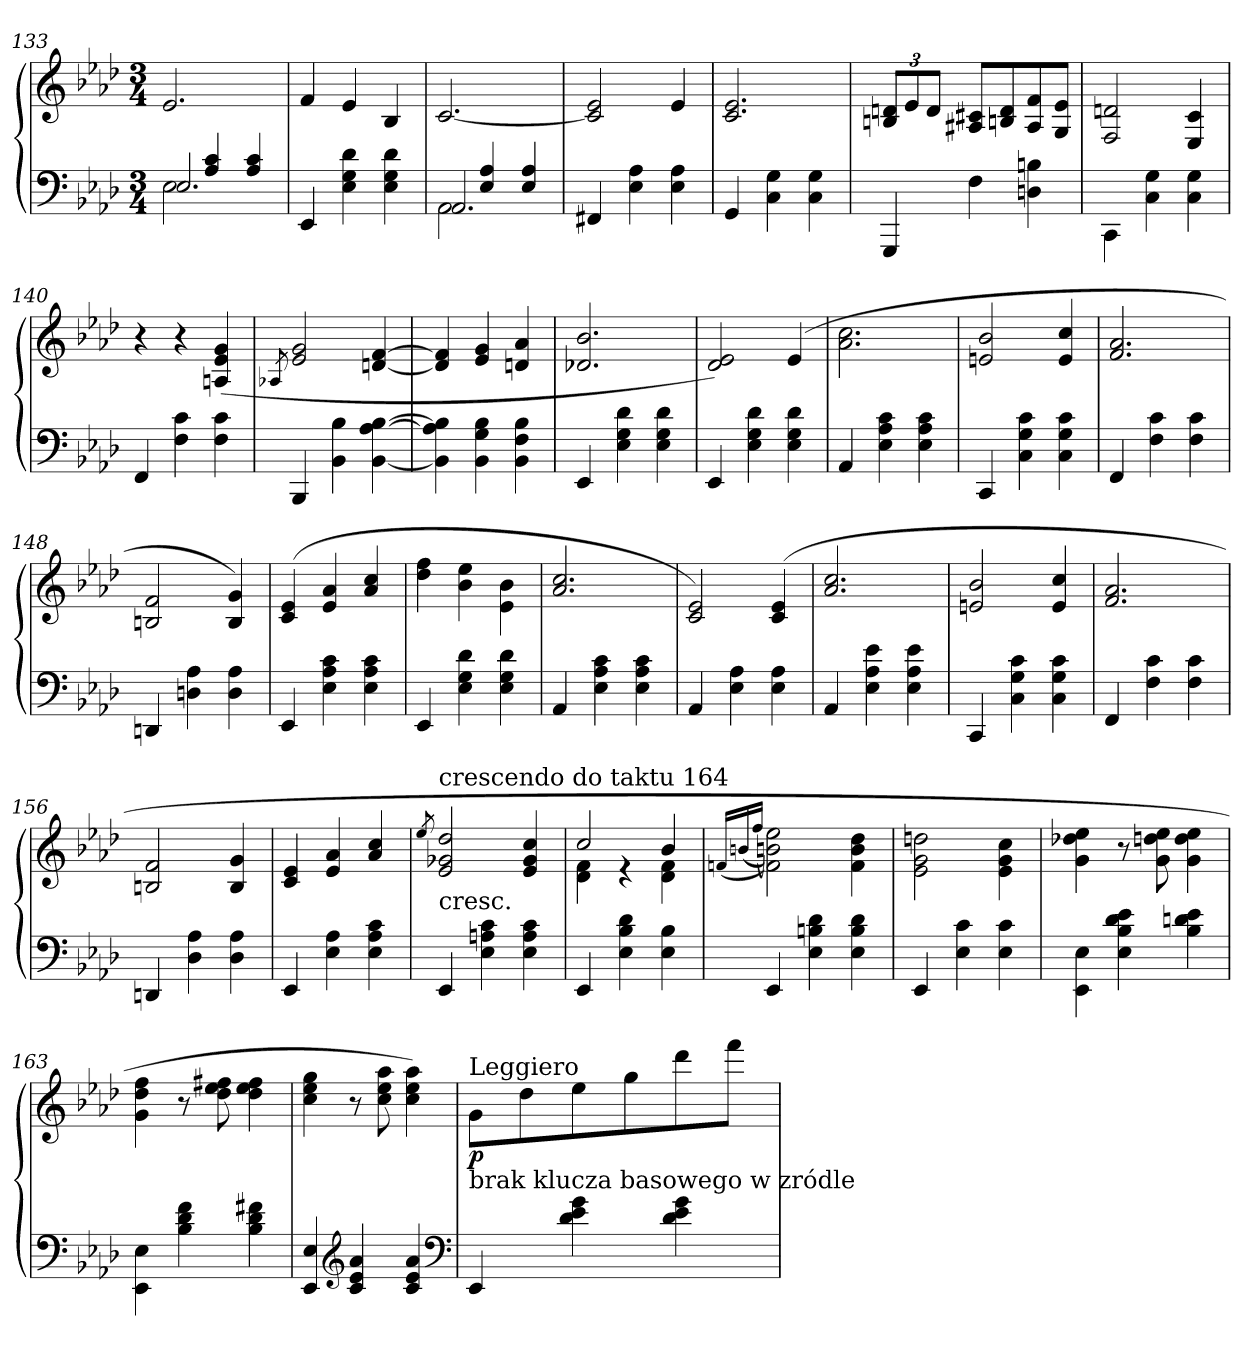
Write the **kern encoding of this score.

**kern	**kern	**dynam
*part1	*part1	*part1
*staff2	*staff1	*staff1/2
*clefF4	*clefG2	*
*k[b-e-a-d-]	*k[b-e-a-d-]	*
*M3/4	*M3/4	*
=133	=133	=133
*^	*	*
*	*^	*	*
4reyy	2E-	2.E-/	2.e-	.
4A- 4c	.	.	.	.
4rgyy	4A-/ 4c/	.	.	.
*v	*v	*v	*	*
=134	=134	=134
4EE-	4f	.
4E- 4G 4d-	4e-	.
4E- 4G 4d-	4B-	.
=135	=135	=135
*^	*	*
*	*^	*	*
4rcyy	2AA-	2.AA-/	[2.c	.
4E- 4A-	.	.	.	.
4rgyy	4E-/ 4A-/	.	.	.
*v	*v	*v	*	*
=136	=136	=136
4FF#X	2c] 2e-	.
4E- 4A-	.	.
4E- 4A-	4e-	.
=137	=137	=137
4GG	2.c 2.e-	.
4C 4G	.	.
4C 4G	.	.
=138	=138	=138
4GGG	12Bn 12dnL	.
.	12e-	.
.	12dJ	.
4F	8A#X 8c#XL	.
.	8Bn 8d	.
4Dn 4Bn	8A# 8f	.
.	8G 8e-J	.
=139	=139	=139
4CC\	2F/ 2dn/	.
4C\ 4G\	.	.
4C\ 4G\	4E-/ 4c/	.
=140	=140	=140
4FF	4r	.
4F 4c	4r	.
4F 4c	(>4An 4e- 4g	.
=141	=141	=141
.	8qA-X/	.
4BBB-	2e- 2g	.
4BB- 4B-	.	.
[4BB- [4A- [4B-	[4dn [4f	.
=142	=142	=142
4BB-] 4A-] 4B-]	4dn] 4f]	.
4BB- 4G 4B-	4e- 4g	.
4BB- 4F 4B-	4d 4a-	.
=143	=143	=143
4EE-	2.d-X 2.b-	.
4E- 4G 4d-	.	.
4E- 4G 4d-	.	.
=144	=144	=144
4EE-	2d- 2e-)	.
4E- 4G 4d-	.	.
4E- 4G 4d-	(>4e-	.
=145	=145	=145
4AA-	2.a- 2.cc	.
4E- 4A- 4c	.	.
4E- 4A- 4c	.	.
=146	=146	=146
4CC	2en 2b-	.
4C 4G 4c	.	.
4C 4G 4c	4e 4cc	.
=147	=147	=147
4FF	2.f 2.a-	.
4F 4c	.	.
4F 4c	.	.
=148	=148	=148
4DDn	2Bn 2f	.
4Dn 4A-	.	.
4D 4A-	4B 4g)	.
=149	=149	=149
4EE-	(>4c 4e-	.
4E- 4A- 4c	4e- 4a-	.
4E- 4A- 4c	4a-/ 4cc/	.
=150	=150	=150
4EE-	4dd- 4ff	.
4E- 4G 4d-	4b- 4ee-	.
4E- 4G 4d-	4e-\ 4b-\	.
=151	=151	=151
4AA-	2.a-/ 2.cc/	.
4E- 4A- 4c	.	.
4E- 4A- 4c	.	.
=152	=152	=152
4AA-	2c 2e-)	.
4E- 4A-	.	.
4E- 4A-	(>4c 4e-	.
=153	=153	=153
4AA-	2.a-/ 2.cc/	.
4E- 4A- 4e-	.	.
4E- 4A- 4e-	.	.
=154	=154	=154
4CC	2en 2b-	.
4C 4G 4c	.	.
4C 4G 4c	4e 4cc	.
=155	=155	=155
4FF	2.f 2.a-	.
4F 4c	.	.
4F 4c	.	.
=156	=156	=156
4DDn	2Bn 2f	.
4D- 4A-	.	.
4D- 4A-	4B 4g	.
=157	=157	=157
4EE-	4c 4e-	.
4E- 4A-	4e- 4a-	.
4E- 4A- 4c	4a-/ 4cc/	.
=158	=158	=158
.	8qee-/	.
!	!LO:TX:c:t=cresc.	!
!	!LO:TX:a:t=crescendo do taktu 164	!
4EE-	2e- 2g-X 2dd-	.
4E- 4An 4c	.	.
4E- 4A 4c	4e- 4g- 4cc	.
=159	=159	=159
*	*^	*
4EE-	2cc	4d- 4f	.
4E- 4B- 4d-	.	4re	.
4E- 4B-	4b-	4d- 4f	.
*	*v	*v	*
=160	=160	=160
.	(<16qqfn/LL	.
.	(<16qqbn/	.
.	(<16qqff/JJ	.
4EE-	2f 2bn 2ee-)))	.
4E- 4Bn 4d-	.	.
4E- 4B 4d-	4f\ 4b\ 4dd-\	.
=161	=161	=161
4EE-	2e-\ 2g\ 2ddn\	.
4E- 4c	.	.
4E- 4c	4e-\ 4g\ 4cc\	.
=162	=162	=162
4EE-\ 4E-\	4g 4dd-X 4ee-	.
4E- 4B- 4d- 4e-	8r	.
.	8g 8ddn 8ee-	.
4B- 4dn 4e-	4g 4dd 4ee-	.
=163	=163	=163
4EE-\ 4E-\	4g 4dd- 4ff	.
4B- 4d- 4f	8r	.
.	8dd- 8ee- 8ff#X	.
4B- 4d- 4f#X	4dd- 4ee- 4ff#	.
=164	=164	=164
4EE- 4E-	4cc 4ee- 4gg	.
*clefG2	*	*
4c 4e- 4a-	8r	.
.	8cc 8ee- 8aa-	.
4c 4e- 4a-	4cc 4ee- 4aa-)	.
*clefF4	*	*
=165	=165	=165
!	!LO:TX:a:t=Leggiero	!
!LO:TX:a:t=brak klucza basowego w zródle	!	!
4EE-	8gL	p
.	8dd-	.
4d- 4e- 4g	8ee-	.
.	8gg	.
4d- 4e- 4g	8ddd-	.
.	8fffJ	.
=	=	=
*-	*-	*-
